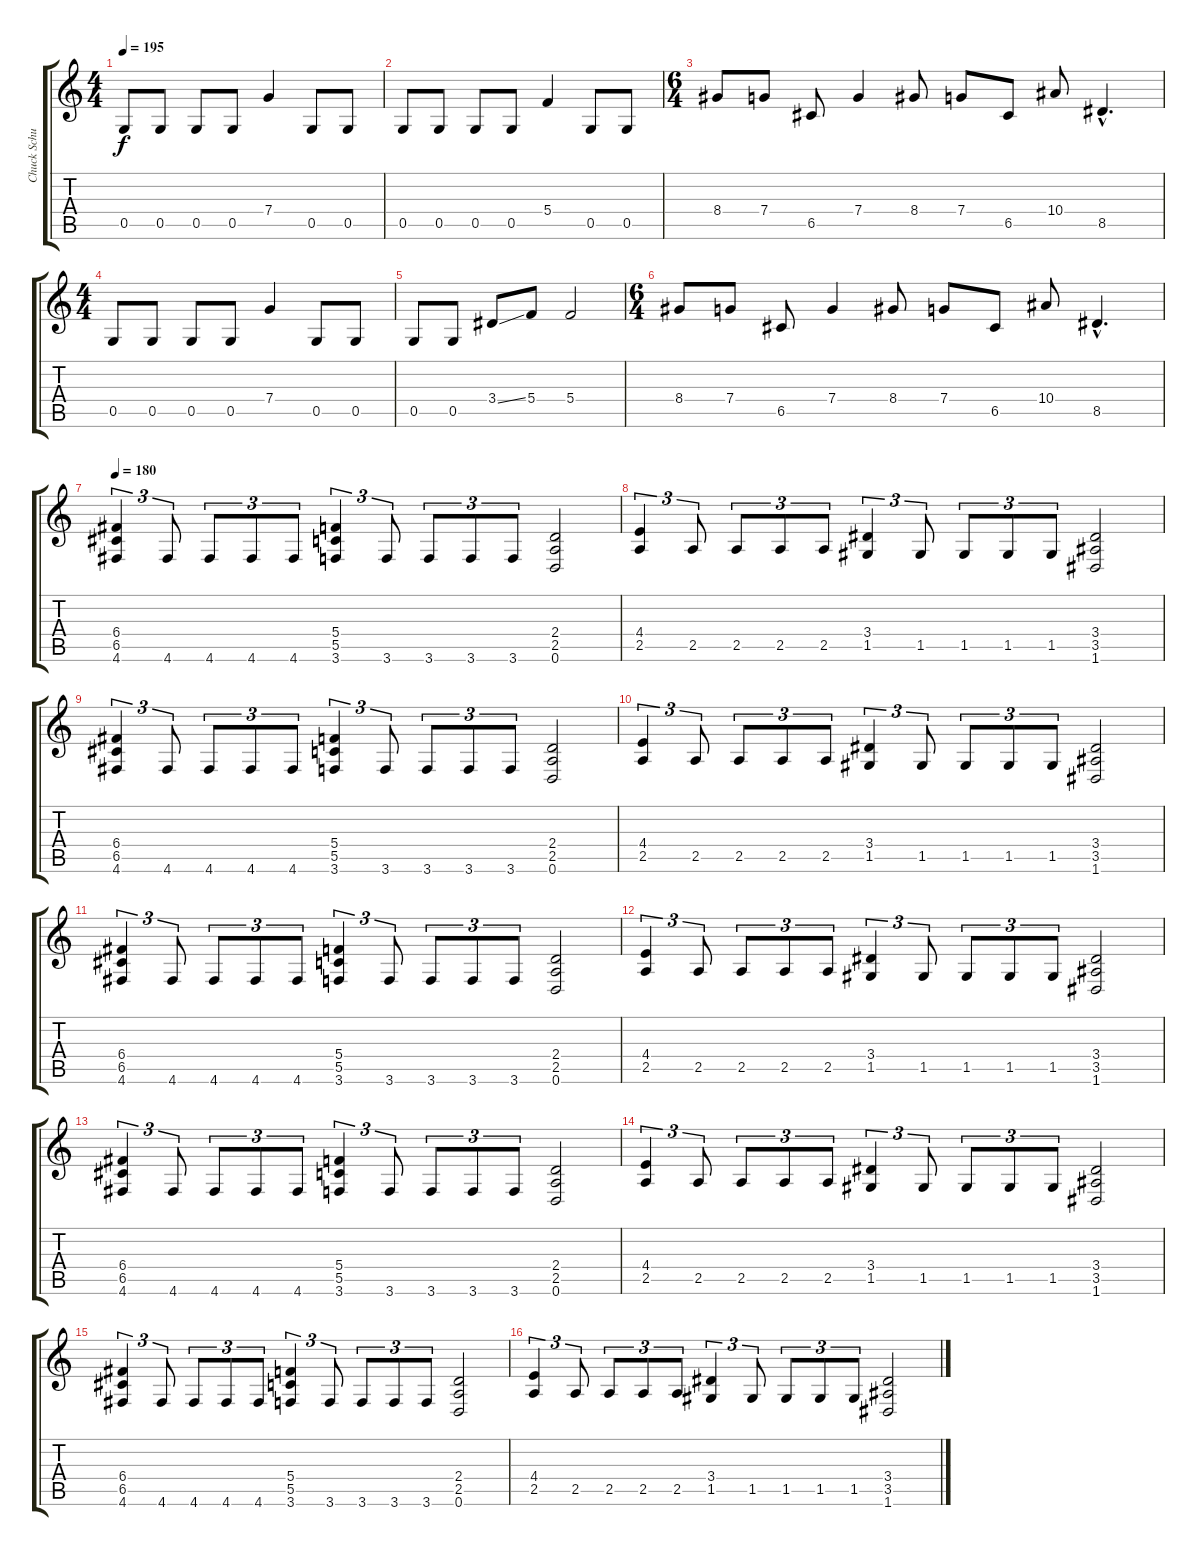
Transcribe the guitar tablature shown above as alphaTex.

\track ("Chuck Schuldiner" "Chuck Schu") {instrument overdrivenguitar}
\staff {score tabs}
\tuning (D4 A3 F3 C3 G2 D2) {hide}
\ts (4 4)
\tempo 195
\clef g2
\ks c
0.5.8{dy f} 0.5.8 0.5.8 0.5.8 7.4.4 0.5.8 0.5.8 |
0.5.8 0.5.8 0.5.8 0.5.8 5.4.4 0.5.8 0.5.8 |
\ts (6 4)
8.4.8 7.4.8 6.5.8 7.4.4 8.4.8 7.4.8 6.5.8 10.4.8 8.5{hac}.4{d} |
\ts (4 4)
0.5.8 0.5.8 0.5.8 0.5.8 7.4.4 0.5.8 0.5.8 |
0.5.8 0.5.8 3.4{ss}.8 5.4.8 5.4.2 |
\ts (6 4)
8.4.8 7.4.8 6.5.8 7.4.4 8.4.8 7.4.8 6.5.8 10.4.8 8.5{hac}.4{d} |
\tempo 180
(6.4 6.5 4.6).4{tu (3 2) balance 8} 4.6.8{tu (3 2)} 4.6.8{tu (3 2)} 4.6.8{tu (3 2)} 4.6.8{tu (3 2)} (5.4 5.5 3.6).4{tu (3 2)} 3.6.8{tu (3 2)} 3.6.8{tu (3 2)} 3.6.8{tu (3 2)} 3.6.8{tu (3 2)} (2.4 2.5 0.6).2 |
(4.4 2.5).4{tu (3 2)} 2.5.8{tu (3 2)} 2.5.8{tu (3 2)} 2.5.8{tu (3 2)} 2.5.8{tu (3 2)} (3.4 1.5).4{tu (3 2)} 1.5.8{tu (3 2)} 1.5.8{tu (3 2)} 1.5.8{tu (3 2)} 1.5.8{tu (3 2)} (3.4 3.5 1.6).2 |
(6.4 6.5 4.6).4{tu (3 2)} 4.6.8{tu (3 2)} 4.6.8{tu (3 2)} 4.6.8{tu (3 2)} 4.6.8{tu (3 2)} (5.4 5.5 3.6).4{tu (3 2)} 3.6.8{tu (3 2)} 3.6.8{tu (3 2)} 3.6.8{tu (3 2)} 3.6.8{tu (3 2)} (2.4 2.5 0.6).2 |
(4.4 2.5).4{tu (3 2)} 2.5.8{tu (3 2)} 2.5.8{tu (3 2)} 2.5.8{tu (3 2)} 2.5.8{tu (3 2)} (3.4 1.5).4{tu (3 2)} 1.5.8{tu (3 2)} 1.5.8{tu (3 2)} 1.5.8{tu (3 2)} 1.5.8{tu (3 2)} (3.4 3.5 1.6).2 |
(6.4 6.5 4.6).4{tu (3 2)} 4.6.8{tu (3 2)} 4.6.8{tu (3 2)} 4.6.8{tu (3 2)} 4.6.8{tu (3 2)} (5.4 5.5 3.6).4{tu (3 2)} 3.6.8{tu (3 2)} 3.6.8{tu (3 2)} 3.6.8{tu (3 2)} 3.6.8{tu (3 2)} (2.4 2.5 0.6).2 |
(4.4 2.5).4{tu (3 2)} 2.5.8{tu (3 2)} 2.5.8{tu (3 2)} 2.5.8{tu (3 2)} 2.5.8{tu (3 2)} (3.4 1.5).4{tu (3 2)} 1.5.8{tu (3 2)} 1.5.8{tu (3 2)} 1.5.8{tu (3 2)} 1.5.8{tu (3 2)} (3.4 3.5 1.6).2 |
(6.4 6.5 4.6).4{tu (3 2)} 4.6.8{tu (3 2)} 4.6.8{tu (3 2)} 4.6.8{tu (3 2)} 4.6.8{tu (3 2)} (5.4 5.5 3.6).4{tu (3 2)} 3.6.8{tu (3 2)} 3.6.8{tu (3 2)} 3.6.8{tu (3 2)} 3.6.8{tu (3 2)} (2.4 2.5 0.6).2 |
(4.4 2.5).4{tu (3 2)} 2.5.8{tu (3 2)} 2.5.8{tu (3 2)} 2.5.8{tu (3 2)} 2.5.8{tu (3 2)} (3.4 1.5).4{tu (3 2)} 1.5.8{tu (3 2)} 1.5.8{tu (3 2)} 1.5.8{tu (3 2)} 1.5.8{tu (3 2)} (3.4 3.5 1.6).2 |
(6.4 6.5 4.6).4{tu (3 2)} 4.6.8{tu (3 2)} 4.6.8{tu (3 2)} 4.6.8{tu (3 2)} 4.6.8{tu (3 2)} (5.4 5.5 3.6).4{tu (3 2)} 3.6.8{tu (3 2)} 3.6.8{tu (3 2)} 3.6.8{tu (3 2)} 3.6.8{tu (3 2)} (2.4 2.5 0.6).2 |
(4.4 2.5).4{tu (3 2)} 2.5.8{tu (3 2)} 2.5.8{tu (3 2)} 2.5.8{tu (3 2)} 2.5.8{tu (3 2)} (3.4 1.5).4{tu (3 2)} 1.5.8{tu (3 2)} 1.5.8{tu (3 2)} 1.5.8{tu (3 2)} 1.5.8{tu (3 2)} (3.4 3.5 1.6).2
